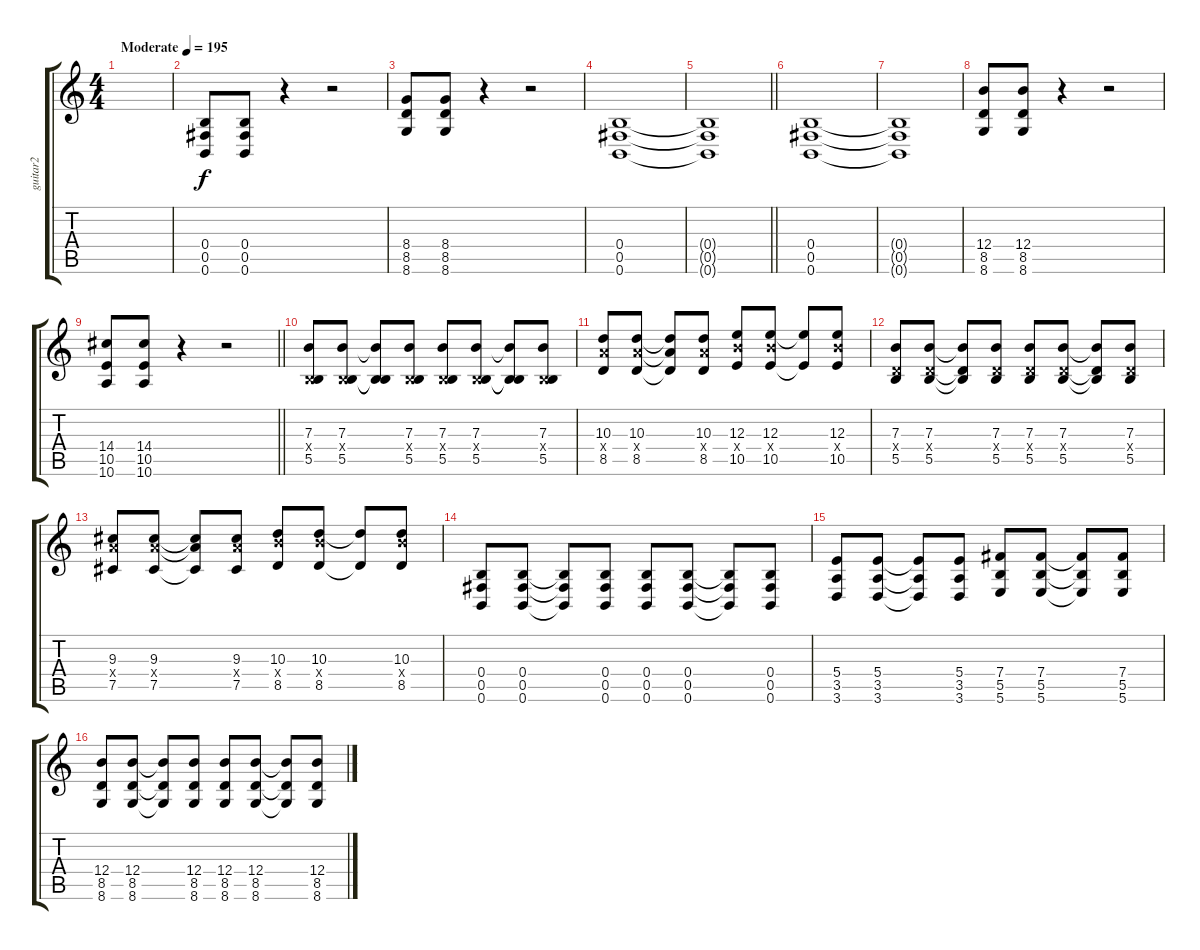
\track ("guitar2" "guitar2") {instrument distortionguitar}
\staff {score tabs}
\tuning (Db4 Ab3 E3 B2 Gb2 B1) {hide}
\ts (4 4)
\tempo (195 "Moderate")
\clef g2
\ks c
|
(0.4 0.5 0.6).8 (0.4 0.5 0.6).8 r.4 r.2 |
(8.4 8.5 8.6).8 (8.4 8.5 8.6).8 r.4 r.2 |
(0.4 0.5 0.6).1 |
\barLineRight lightlight
(0.4{t} 0.5{t} 0.6{t}).1 |
\section ("" "")
(0.4 0.5 0.6).1 |
(0.4{t} 0.5{t} 0.6{t}).1 |
(12.4 8.5 8.6).8 (12.4 8.5 8.6).8 r.4 r.2 |
\barLineRight lightlight
(14.4 10.5 10.6).8 (14.4 10.5 10.6).8 r.4 r.2 |
\section ("" "")
(7.3 0.4{x} 5.5).8 (7.3 0.4{x} 5.5).8 (7.3{t} 0.4{t} 5.5{t}).8 (7.3 0.4{x} 5.5).8 (7.3 0.4{x} 5.5).8 (7.3 0.4{x} 5.5).8 (7.3{t} 0.4{t} 5.5{t}).8 (7.3 0.4{x} 5.5).8 |
(10.3 10.4{x} 8.5).8 (10.3 10.4{x} 8.5).8 (10.3{t} 10.4{t} 8.5{t}).8 (10.3 10.4{x} 8.5).8 (12.3 12.4{x} 10.5).8 (12.3 12.4{x} 10.5).8 (12.3{t} 10.5{t}).8 (12.3 12.4{x} 10.5).8 |
(7.3 3.4{x} 5.5).8 (7.3 3.4{x} 5.5).8 (7.3{t} 3.4{t} 5.5{t}).8 (7.3 3.4{x} 5.5).8 (7.3 3.4{x} 5.5).8 (7.3 3.4{x} 5.5).8 (7.3{t} 3.4{t} 5.5{t}).8 (7.3 3.4{x} 5.5).8 |
(9.3 10.4{x} 7.5).8 (9.3 10.4{x} 7.5).8 (9.3{t} 10.4{t} 7.5{t}).8 (9.3 10.4{x} 7.5).8 (10.3 12.4{x} 8.5).8 (10.3 12.4{x} 8.5).8 (10.3{t} 8.5{t}).8 (10.3 12.4{x} 8.5).8 |
(0.4 0.5 0.6).8 (0.4 0.5 0.6).8 (0.4{t} 0.5{t} 0.6{t}).8 (0.4 0.5 0.6).8 (0.4 0.5 0.6).8 (0.4 0.5 0.6).8 (0.4{t} 0.5{t} 0.6{t}).8 (0.4 0.5 0.6).8 |
(5.4 3.5 3.6).8 (5.4 3.5 3.6).8 (5.4{t} 3.5{t} 3.6{t}).8 (5.4 3.5 3.6).8 (7.4 5.5 5.6).8 (7.4 5.5 5.6).8 (7.4{t} 5.5{t} 5.6{t}).8 (7.4 5.5 5.6).8 |
(12.4 8.5 8.6).8 (12.4 8.5 8.6).8 (12.4{t} 8.5{t} 8.6{t}).8 (12.4 8.5 8.6).8 (12.4 8.5 8.6).8 (12.4 8.5 8.6).8 (12.4{t} 8.5{t} 8.6{t}).8 (12.4 8.5 8.6).8
